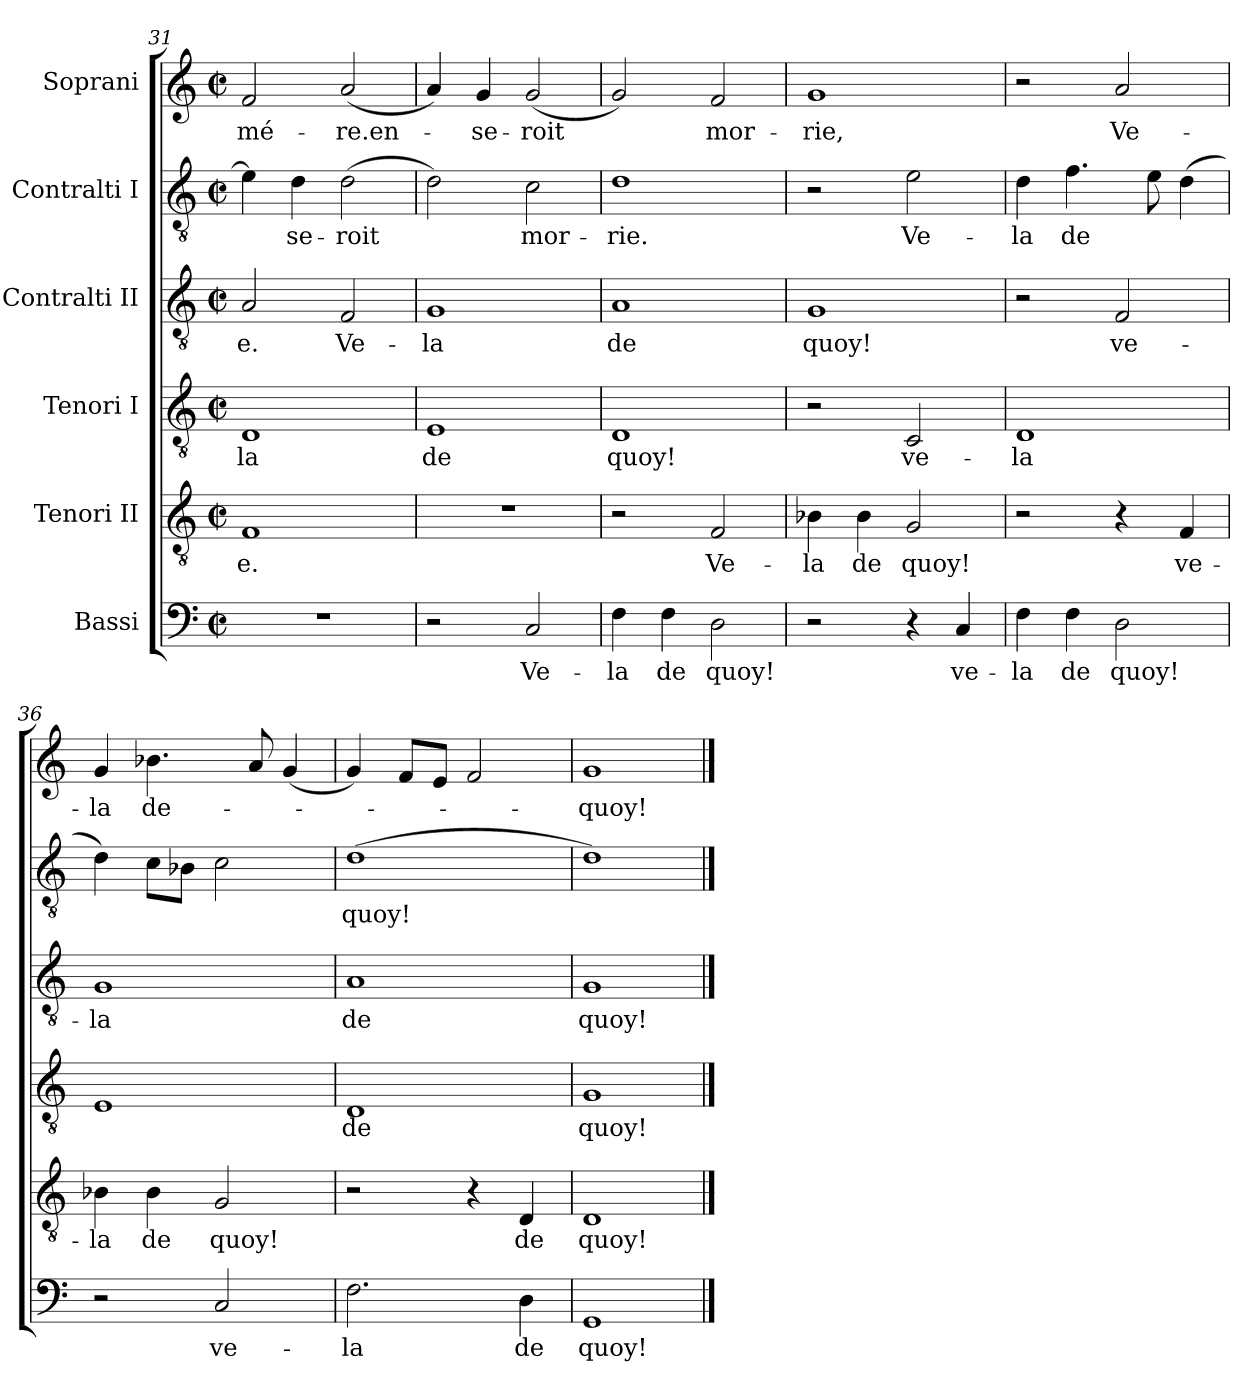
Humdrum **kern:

**kern	**text	**kern	**text	**kern	**text	**kern	**text	**kern	**text	**kern	**text
*part6	*part6	*part5	*part5	*part4	*part4	*part3	*part3	*part2	*part2	*part1	*part1
*staff6	*staff6	*staff5	*staff5	*staff4	*staff4	*staff3	*staff3	*staff2	*staff2	*staff1	*staff1
*I"Bassi	*	*I"Tenori II	*	*I"Tenori I	*	*I"Contralti II	*	*I"Contralti I	*	*I"Soprani	*
!!LO:PB:g=z
*clefF4	*	*clefGv2	*	*clefGv2	*	*clefGv2	*	*clefGv2	*	*clefG2	*
*M2/2	*	*M2/2	*	*M2/2	*	*M2/2	*	*M2/2	*	*M2/2	*
*met(c|)	*	*met(c|)	*	*met(c|)	*	*met(c|)	*	*met(c|)	*	*met(c|)	*
=31	=31	=31	=31	=31	=31	=31	=31	=31	=31	=31	=31
!	!	!	!LO:LY:b:rj	!	!LO:LY:b:cj	!	!LO:LY:b:rj	!	!	!	!LO:LY:b:cj
1r	.	1F	-e.	1D	-la	2A/	-e.	4e\]	.	2f/	mé-
!	!	!	!	!	!	!	!	!	!LO:LY:b:cj	!	!
.	.	.	.	.	.	.	.	4d\	-se-	.	.
!	!	!	!	!	!	!	!LO:LY:b:cj	!	!LO:LY:b	!	!LO:LY:b
.	.	.	.	.	.	2F/	Ve-	(>2d\	-roit	(<2a/	-re.en-
=32	=32	=32	=32	=32	=32	=32	=32	=32	=32	=32	=32
!	!	!	!	!	!LO:LY:b:cj	!	!LO:LY:b:cj	!	!	!	!
2r	.	1r	.	1E	de	1G	-la	2d\)	.	4a/)	.
!	!	!	!	!	!	!	!	!	!	!	!LO:LY:b:cj
.	.	.	.	.	.	.	.	.	.	4g/	-se-
!	!LO:LY:b:cj	!	!	!	!	!	!	!	!LO:LY:b:cj	!	!LO:LY:b
2C/	Ve-	.	.	.	.	.	.	2c\	mor-	(<2g/	-roit
=33	=33	=33	=33	=33	=33	=33	=33	=33	=33	=33	=33
!	!LO:LY:b:cj	!	!	!	!LO:LY:b:cj	!	!LO:LY:b:cj	!	!LO:LY:b:cj	!	!
4F\	-la	2r	.	1D	quoy!	1A	de	1d	-rie.	2g/)	.
!	!LO:LY:b:cj	!	!	!	!	!	!	!	!	!	!
4F\	de	.	.	.	.	.	.	.	.	.	.
!	!LO:LY:b:cj	!	!LO:LY:b:cj	!	!	!	!	!	!	!	!LO:LY:b:cj
2D\	quoy!	2F/	Ve-	.	.	.	.	.	.	2f/	mor-
=34	=34	=34	=34	=34	=34	=34	=34	=34	=34	=34	=34
!	!	!	!LO:LY:b:cj	!	!	!	!LO:LY:b:cj	!	!	!	!LO:LY:b:cj
2r	.	4B-X\	-la	2r	.	1G	quoy!	2r	.	1g	-rie,
!	!	!	!LO:LY:b:cj	!	!	!	!	!	!	!	!
.	.	4B-\	de	.	.	.	.	.	.	.	.
!	!	!	!LO:LY:b:cj	!	!LO:LY:b:cj	!	!	!	!LO:LY:b:cj	!	!
4r	.	2G/	quoy!	2C/	ve-	.	.	2e\	Ve-	.	.
!	!LO:LY:b:cj	!	!	!	!	!	!	!	!	!	!
4C/	ve-	.	.	.	.	.	.	.	.	.	.
!!LO:LB:g=z
=35	=35	=35	=35	=35	=35	=35	=35	=35	=35	=35	=35
!	!LO:LY:b:cj	!	!	!	!LO:LY:b:cj	!	!	!	!LO:LY:b:cj	!	!
4F\	-la	2r	.	1D	-la	2r	.	4d\	-la	2r	.
!	!LO:LY:b:cj	!	!	!	!	!	!	!	!LO:LY:b:cj	!	!
4F\	de	.	.	.	.	.	.	4.f\	de	.	.
!	!LO:LY:b:cj	!	!	!	!	!	!LO:LY:b:cj	!	!	!	!LO:LY:b:cj
2D\	quoy!	4r	.	.	.	2F/	ve-	.	.	2a/	Ve-
.	.	.	.	.	.	.	.	8e\	.	.	.
!	!	!	!LO:LY:b:cj	!	!	!	!	!	!	!	!
.	.	4F/	ve-	.	.	.	.	(>4d\	.	.	.
=36	=36	=36	=36	=36	=36	=36	=36	=36	=36	=36	=36
!	!	!	!LO:LY:b:cj	!	!	!	!LO:LY:b:cj	!	!	!	!LO:LY:b:cj
2r	.	4B-X\	-la	1E	.	1G	-la	4d\)	.	4g/	-la
!	!	!	!LO:LY:b:cj	!	!	!	!	!	!	!	!LO:LY:b:cj
.	.	4B-\	de	.	.	.	.	8c\L	.	4.b-X\	de-
.	.	.	.	.	.	.	.	8B-X\J	.	.	.
!	!LO:LY:b:cj	!	!LO:LY:b:cj	!	!	!	!	!	!	!	!
2C/	ve-	2G/	quoy!	.	.	.	.	2c\	.	.	.
.	.	.	.	.	.	.	.	.	.	8a/	.
.	.	.	.	.	.	.	.	.	.	(<4g/	.
=37	=37	=37	=37	=37	=37	=37	=37	=37	=37	=37	=37
!	!LO:LY:b:cj	!	!	!	!LO:LY:b:cj	!	!LO:LY:b:cj	!	!LO:LY:b	!	!
2.F\	-la	2r	.	1D	de	1A	de	(>1d	quoy!	4g/)	.
.	.	.	.	.	.	.	.	.	.	8f/L	.
.	.	.	.	.	.	.	.	.	.	8e/J	.
.	.	4r	.	.	.	.	.	.	.	2f/	.
!	!LO:LY:b:cj	!	!LO:LY:b:cj	!	!	!	!	!	!	!	!
4D\	de	4D/	de	.	.	.	.	.	.	.	.
=38	=38	=38	=38	=38	=38	=38	=38	=38	=38	=38	=38
!	!LO:LY:b:cj	!	!LO:LY:b:cj	!	!LO:LY:b:cj	!	!LO:LY:b:cj	!	!	!	!LO:LY:b:cj
1GG	quoy!	1D	quoy!	1G	quoy!	1G	quoy!	1d)	.	1g	-quoy!
==	==	==	==	==	==	==	==	==	==	==	==
*-	*-	*-	*-	*-	*-	*-	*-	*-	*-	*-	*-
